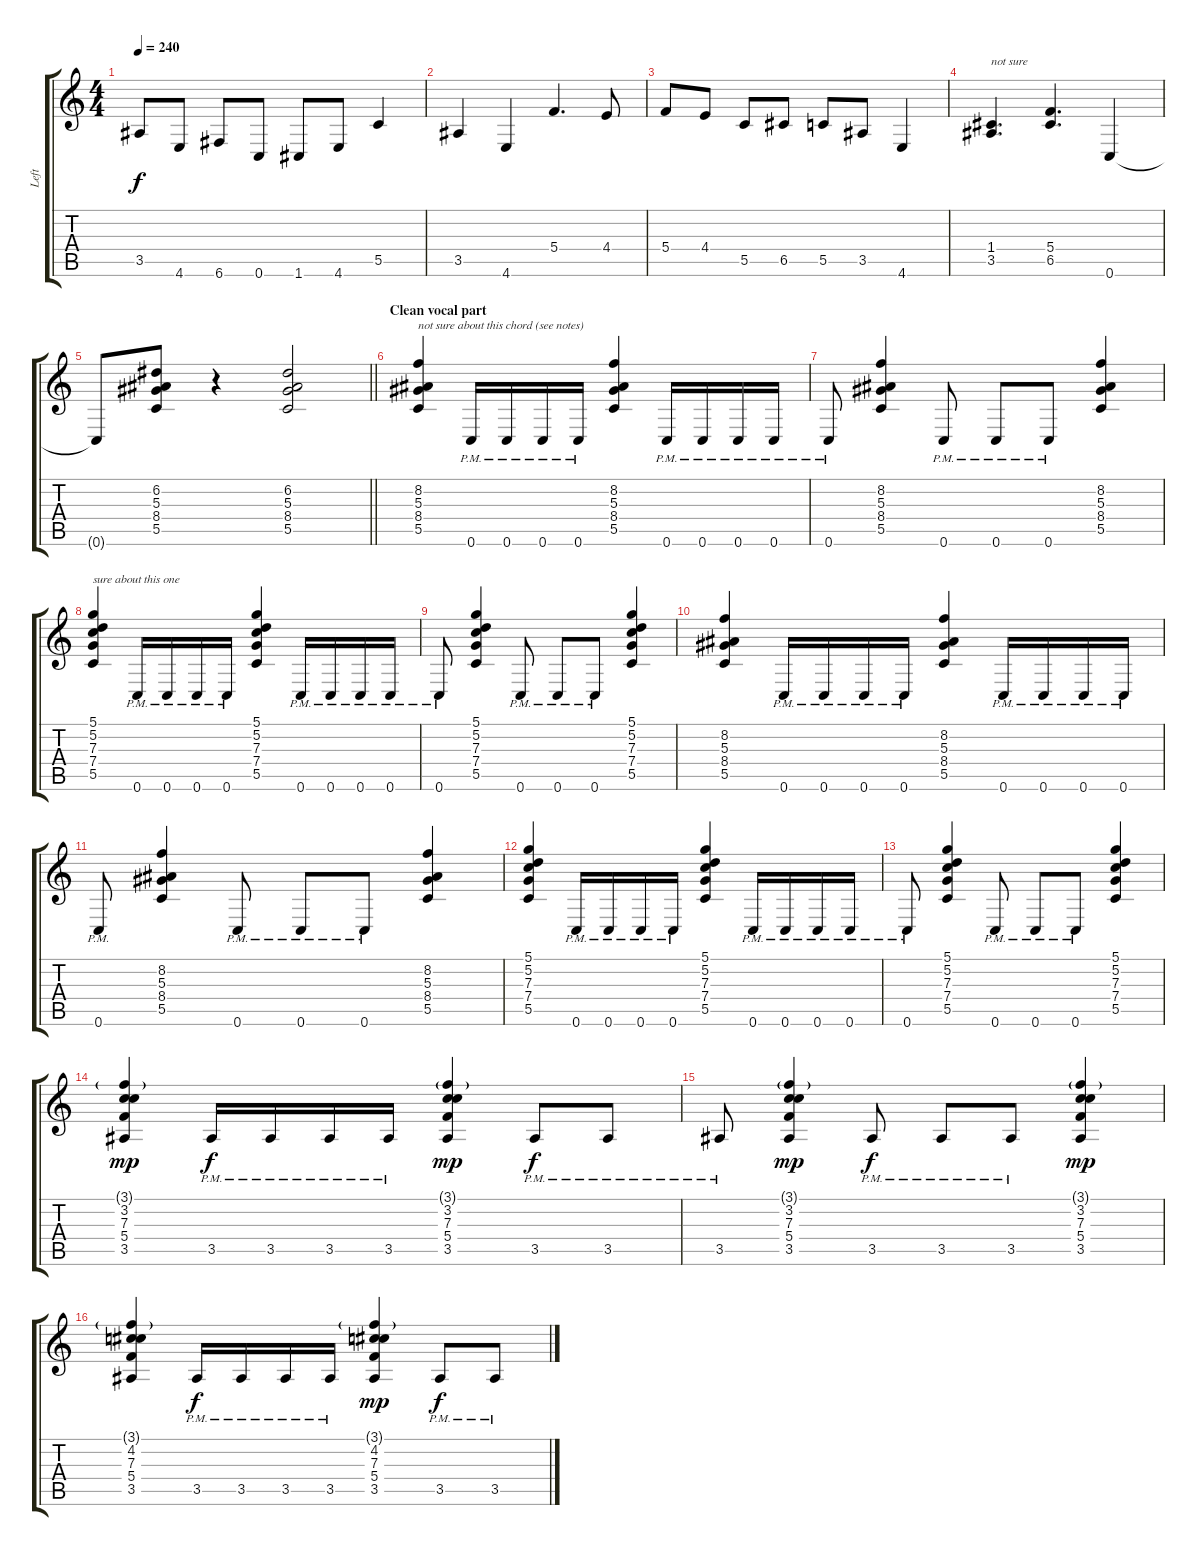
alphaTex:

\track ("Left" "Left") {instrument distortionguitar}
\staff {score tabs}
\tuning (D4 A3 F3 C3 G2 C2) {hide}
\ts (4 4)
\tempo 240
\clef g2
\ks c
3.5.8{dy f} 4.6.8 6.6.8 0.6.8 1.6.8 4.6.8 5.5.4 |
3.5.4 4.6.4 5.4.4{d} 4.4.8 |
5.4.8 4.4.8 5.5.8 6.5.8 5.5.8 3.5.8 4.6.4 |
(1.4 3.5).4{d txt "not sure"} (5.4 6.5).4{d} 0.6.4 |
\barLineRight lightlight
0.6{t}.8 (6.2 5.3 8.4 5.5).8 r.4 (6.2 5.3 8.4 5.5).2 |
\section ("" "Clean vocal part")
(8.2 5.3 8.4 5.5).4{txt "not sure about this chord (see notes)"} 0.6{pm}.16 0.6{pm}.16 0.6{pm}.16 0.6{pm}.16 (8.2 5.3 8.4 5.5).4 0.6{pm}.16 0.6{pm}.16 0.6{pm}.16 0.6{pm}.16 |
0.6{pm}.8 (8.2 5.3 8.4 5.5).4 0.6{pm}.8 0.6{pm}.8 0.6{pm}.8 (8.2 5.3 8.4 5.5).4 |
(5.1 5.2 7.3 7.4 5.5).4{txt "sure about this one"} 0.6{pm}.16 0.6{pm}.16 0.6{pm}.16 0.6{pm}.16 (5.1 5.2 7.3 7.4 5.5).4 0.6{pm}.16 0.6{pm}.16 0.6{pm}.16 0.6{pm}.16 |
0.6{pm}.8 (5.1 5.2 7.3 7.4 5.5).4 0.6{pm}.8 0.6{pm}.8 0.6{pm}.8 (5.1 5.2 7.3 7.4 5.5).4 |
(8.2 5.3 8.4 5.5).4 0.6{pm}.16 0.6{pm}.16 0.6{pm}.16 0.6{pm}.16 (8.2 5.3 8.4 5.5).4 0.6{pm}.16 0.6{pm}.16 0.6{pm}.16 0.6{pm}.16 |
0.6{pm}.8 (8.2 5.3 8.4 5.5).4 0.6{pm}.8 0.6{pm}.8 0.6{pm}.8 (8.2 5.3 8.4 5.5).4 |
(5.1 5.2 7.3 7.4 5.5).4 0.6{pm}.16 0.6{pm}.16 0.6{pm}.16 0.6{pm}.16 (5.1 5.2 7.3 7.4 5.5).4 0.6{pm}.16 0.6{pm}.16 0.6{pm}.16 0.6{pm}.16 |
0.6{pm}.8 (5.1 5.2 7.3 7.4 5.5).4 0.6{pm}.8 0.6{pm}.8 0.6{pm}.8 (5.1 5.2 7.3 7.4 5.5).4 |
(3.1{g} 3.2 7.3 5.4 3.5).4{dy mp} 3.5{pm}.16{dy f} 3.5{pm}.16 3.5{pm}.16 3.5{pm}.16 (3.1{g} 3.2 7.3 5.4 3.5).4{dy mp} 3.5{pm}.8{dy f} 3.5{pm}.8 |
3.5{pm}.8 (3.1{g} 3.2 7.3 5.4 3.5).4{dy mp} 3.5{pm}.8{dy f} 3.5{pm}.8 3.5{pm}.8 (3.1{g} 3.2 7.3 5.4 3.5).4{dy mp} |
(3.1{g} 4.2 7.3 5.4 3.5).4 3.5{pm}.16{dy f} 3.5{pm}.16 3.5{pm}.16 3.5{pm}.16 (3.1{g} 4.2 7.3 5.4 3.5).4{dy mp} 3.5{pm}.8{dy f} 3.5{pm}.8
